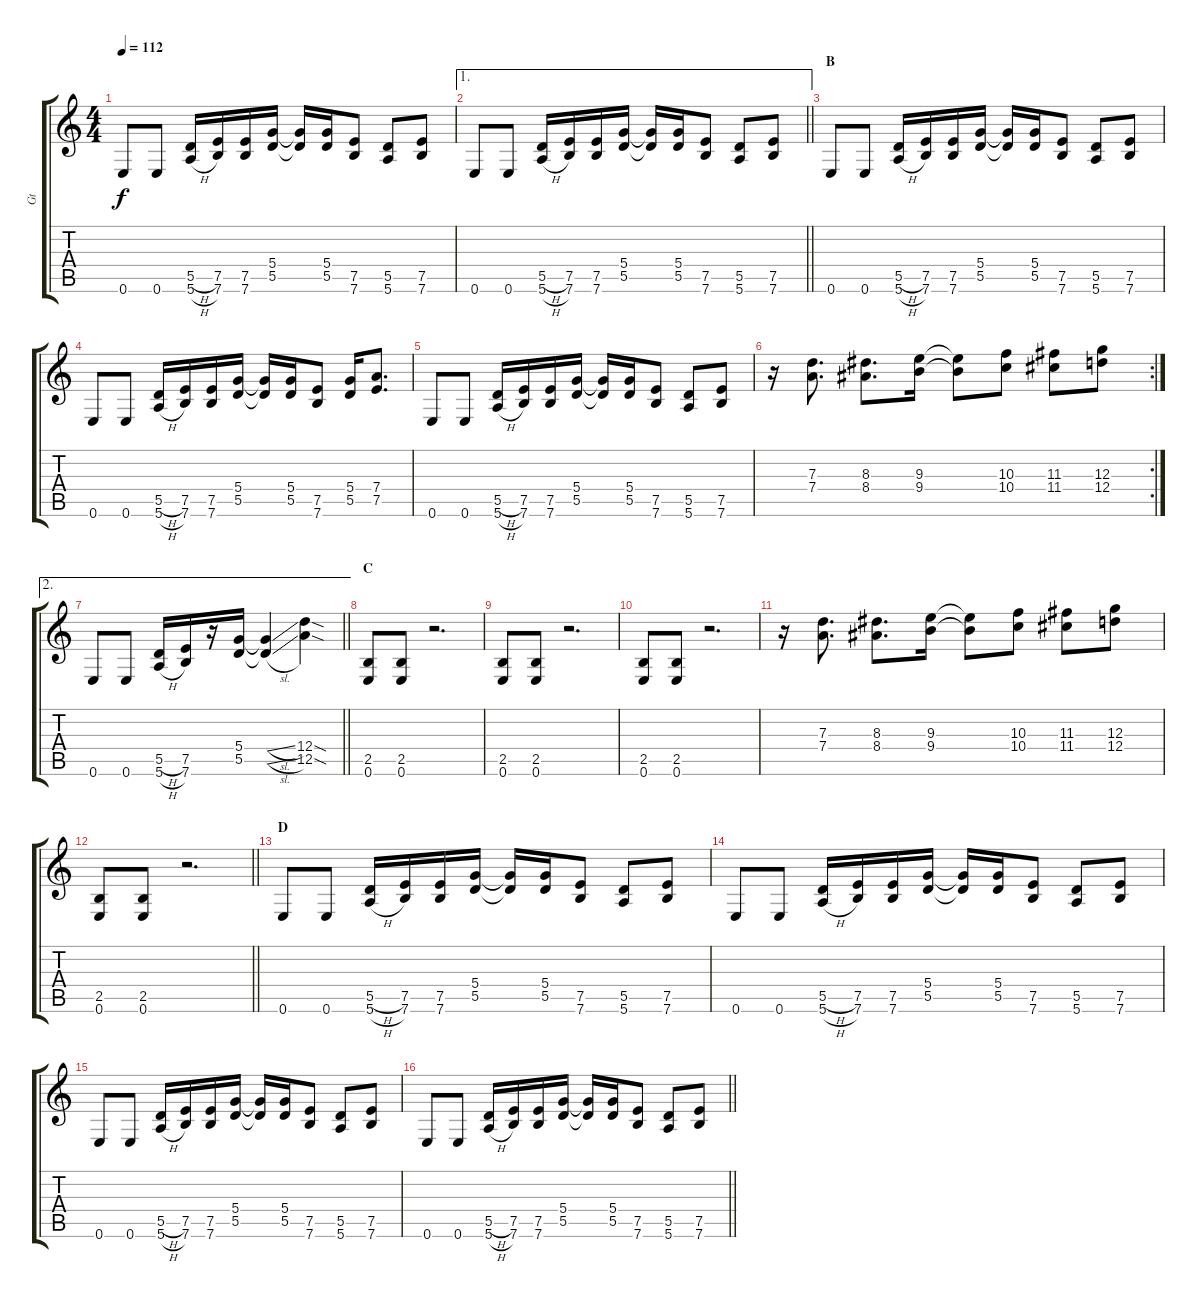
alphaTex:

\track ("Gt" "Gt") {instrument overdrivenguitar}
\staff {score tabs}
\tuning (E4 B3 G3 D3 A2 E2) {hide}
\ts (4 4)
\tempo 112
\clef g2
\ks c
0.6.8{dy f} 0.6.8 (5.5{h} 5.6{h}).16 (7.5 7.6).16 (7.5 7.6).16 (5.4 5.5).16 (5.4{t} 5.5{t}).16 (5.4 5.5).16 (7.5 7.6).8 (5.5 5.6).8 (7.5 7.6).8 |
\ae 1
\barLineRight lightlight
0.6.8 0.6.8 (5.5{h} 5.6{h}).16 (7.5 7.6).16 (7.5 7.6).16 (5.4 5.5).16 (5.4{t} 5.5{t}).16 (5.4 5.5).16 (7.5 7.6).8 (5.5 5.6).8 (7.5 7.6).8 |
\section ("" "B")
0.6.8 0.6.8 (5.5{h} 5.6{h}).16 (7.5 7.6).16 (7.5 7.6).16 (5.4 5.5).16 (5.4{t} 5.5{t}).16 (5.4 5.5).16 (7.5 7.6).8 (5.5 5.6).8 (7.5 7.6).8 |
0.6.8 0.6.8 (5.5{h} 5.6{h}).16 (7.5 7.6).16 (7.5 7.6).16 (5.4 5.5).16 (5.4{t} 5.5{t}).16 (5.4 5.5).16 (7.5 7.6).8 (5.4 5.5).16 (7.4 7.5).8{d} |
0.6.8 0.6.8 (5.5{h} 5.6{h}).16 (7.5 7.6).16 (7.5 7.6).16 (5.4 5.5).16 (5.4{t} 5.5{t}).16 (5.4 5.5).16 (7.5 7.6).8 (5.5 5.6).8 (7.5 7.6).8 |
\rc 2
r.16 (7.3 7.4).8{d} (8.3 8.4).8{d} (9.3 9.4).16 (9.3{t} 9.4{t}).8 (10.3 10.4).8 (11.3 11.4).8 (12.3 12.4).8 |
\ae 2
\barLineRight lightlight
0.6.8 0.6.8 (5.5{h} 5.6{h}).16 (7.5 7.6).16 r.16 (5.4 5.5).16 (5.4{sl t} 5.5{sl t}).4 (12.4{sod} 12.5{sod}).4 |
\section ("" "C")
(2.5 0.6).8 (2.5 0.6).8 r.2{d} |
(2.5 0.6).8 (2.5 0.6).8 r.2{d} |
(2.5 0.6).8 (2.5 0.6).8 r.2{d} |
r.16 (7.3 7.4).8{d} (8.3 8.4).8{d} (9.3 9.4).16 (9.3{t} 9.4{t}).8 (10.3 10.4).8 (11.3 11.4).8 (12.3 12.4).8 |
\barLineRight lightlight
(2.5 0.6).8 (2.5 0.6).8 r.2{d} |
\section ("" "D")
0.6.8 0.6.8 (5.5{h} 5.6{h}).16 (7.5 7.6).16 (7.5 7.6).16 (5.4 5.5).16 (5.4{t} 5.5{t}).16 (5.4 5.5).16 (7.5 7.6).8 (5.5 5.6).8 (7.5 7.6).8 |
0.6.8 0.6.8 (5.5{h} 5.6{h}).16 (7.5 7.6).16 (7.5 7.6).16 (5.4 5.5).16 (5.4{t} 5.5{t}).16 (5.4 5.5).16 (7.5 7.6).8 (5.5 5.6).8 (7.5 7.6).8 |
0.6.8 0.6.8 (5.5{h} 5.6{h}).16 (7.5 7.6).16 (7.5 7.6).16 (5.4 5.5).16 (5.4{t} 5.5{t}).16 (5.4 5.5).16 (7.5 7.6).8 (5.5 5.6).8 (7.5 7.6).8 |
\barLineRight lightlight
0.6.8 0.6.8 (5.5{h} 5.6{h}).16 (7.5 7.6).16 (7.5 7.6).16 (5.4 5.5).16 (5.4{t} 5.5{t}).16 (5.4 5.5).16 (7.5 7.6).8 (5.5 5.6).8 (7.5 7.6).8
